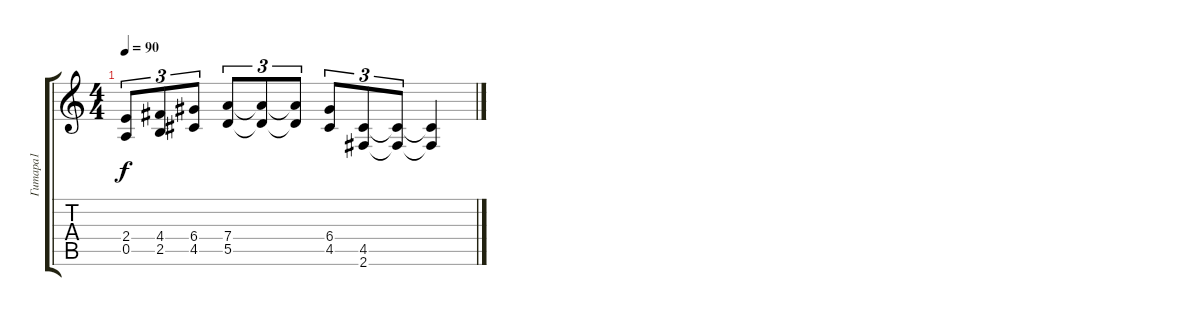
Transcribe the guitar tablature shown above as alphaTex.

\track ("Гитара1" "Гитара1") {instrument distortionguitar}
\staff {score tabs}
\tuning (E4 B3 G3 D3 A2 E2) {hide}
\ts (4 4)
\tempo 90
\clef g2
\ks c
(2.4 0.5).8{tu (3 2) dy f} (4.4 2.5).8{tu (3 2)} (6.4 4.5).8{tu (3 2)} (7.4 5.5).8{tu (3 2)} (7.4{t} 5.5{t}).8{tu (3 2)} (7.4{t} 5.5{t}).8{tu (3 2)} (6.4 4.5).8{tu (3 2)} (4.5 2.6).8{tu (3 2)} (4.5{t} 2.6{t}).8{tu (3 2)} (4.5{t} 2.6{t}).4
